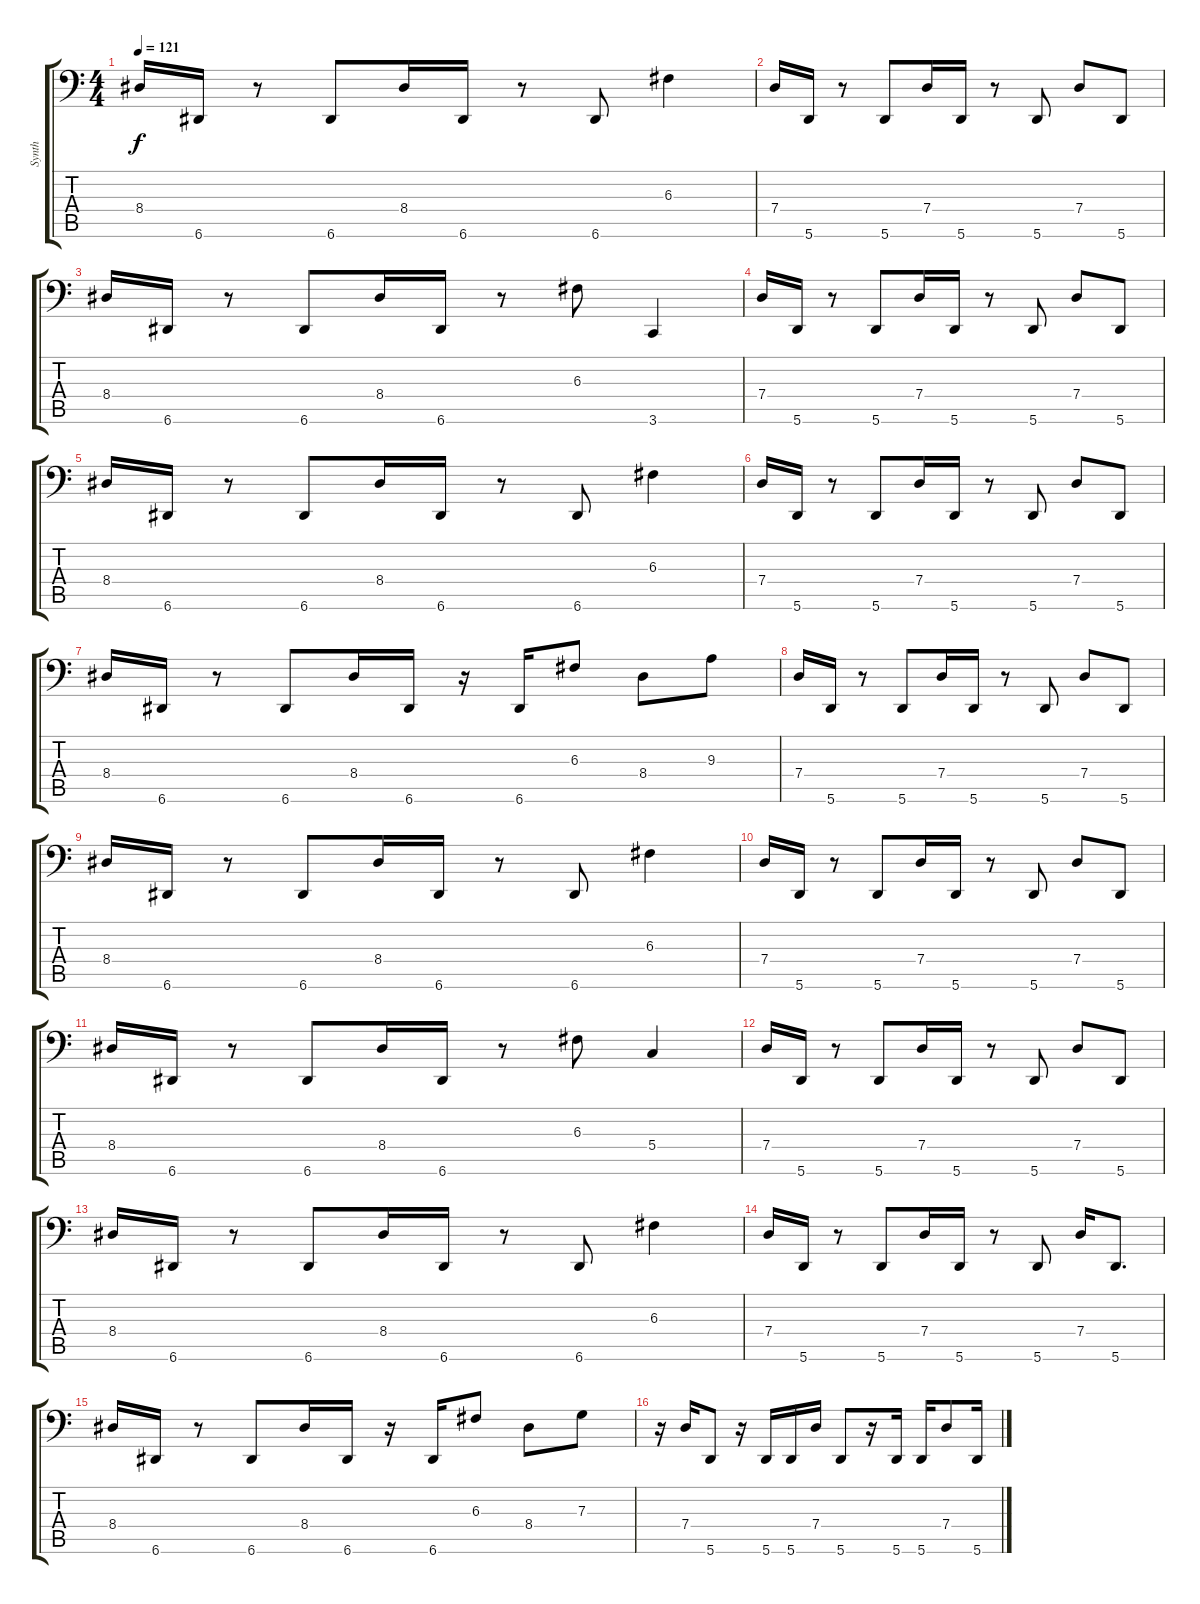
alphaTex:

\track ("Synth" "Synth") {instrument lead2sawtooth}
\staff {score tabs}
\tuning (A3 E3 C3 G2 D2 A1) {hide}
\ts (4 4)
\tempo 121
\clef f4
\ks c
8.4.16{dy f} 6.6.16 r.8 6.6.8 8.4.16 6.6.16 r.8 6.6.8 6.3.4 |
7.4.16 5.6.16 r.8 5.6.8 7.4.16 5.6.16 r.8 5.6.8 7.4.8 5.6.8 |
8.4.16 6.6.16 r.8 6.6.8 8.4.16 6.6.16 r.8 6.3.8 3.6.4 |
7.4.16 5.6.16 r.8 5.6.8 7.4.16 5.6.16 r.8 5.6.8 7.4.8 5.6.8 |
8.4.16 6.6.16 r.8 6.6.8 8.4.16 6.6.16 r.8 6.6.8 6.3.4 |
7.4.16 5.6.16 r.8 5.6.8 7.4.16 5.6.16 r.8 5.6.8 7.4.8 5.6.8 |
8.4.16 6.6.16 r.8 6.6.8 8.4.16 6.6.16 r.16 6.6.16 6.3.8 8.4.8 9.3.8 |
7.4.16 5.6.16 r.8 5.6.8 7.4.16 5.6.16 r.8 5.6.8 7.4.8 5.6.8 |
8.4.16 6.6.16 r.8 6.6.8 8.4.16 6.6.16 r.8 6.6.8 6.3.4 |
7.4.16 5.6.16 r.8 5.6.8 7.4.16 5.6.16 r.8 5.6.8 7.4.8 5.6.8 |
8.4.16 6.6.16 r.8 6.6.8 8.4.16 6.6.16 r.8 6.3.8 5.4.4 |
7.4.16 5.6.16 r.8 5.6.8 7.4.16 5.6.16 r.8 5.6.8 7.4.8 5.6.8 |
8.4.16 6.6.16 r.8 6.6.8 8.4.16 6.6.16 r.8 6.6.8 6.3.4 |
7.4.16 5.6.16 r.8 5.6.8 7.4.16 5.6.16 r.8 5.6.8 7.4.16 5.6.8{d} |
8.4.16 6.6.16 r.8 6.6.8 8.4.16 6.6.16 r.16 6.6.16 6.3.8 8.4.8 7.3.8 |
r.16 7.4.16 5.6.8 r.16 5.6.16 5.6.16 7.4.16 5.6.8 r.16 5.6.16 5.6.16 7.4.8 5.6.16
